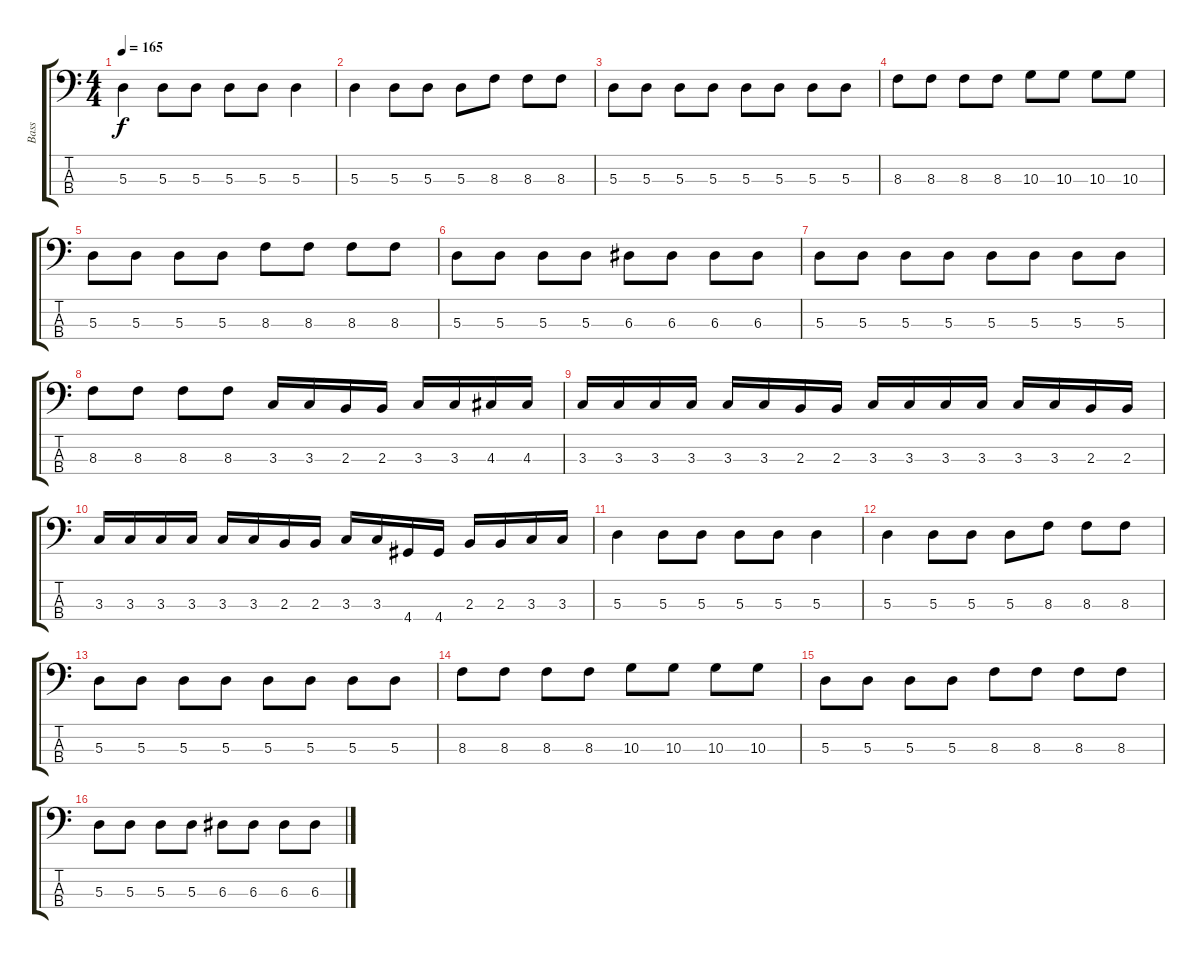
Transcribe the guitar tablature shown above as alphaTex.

\track ("Bass" "Bass") {instrument electricbassfinger}
\staff {score tabs}
\tuning (G2 D2 A1 E1) {hide}
\ts (4 4)
\tempo 165
\clef f4
\ks c
5.3.4{dy f volume 7} 5.3.8 5.3.8 5.3.8 5.3.8 5.3.4 |
5.3.4 5.3.8 5.3.8 5.3.8 8.3.8 8.3.8 8.3.8 |
5.3.8 5.3.8 5.3.8 5.3.8 5.3.8 5.3.8 5.3.8 5.3.8 |
8.3.8 8.3.8 8.3.8 8.3.8 10.3.8 10.3.8 10.3.8 10.3.8 |
5.3.8 5.3.8 5.3.8 5.3.8 8.3.8 8.3.8 8.3.8 8.3.8 |
5.3.8 5.3.8 5.3.8 5.3.8 6.3.8 6.3.8 6.3.8 6.3.8 |
5.3.8 5.3.8 5.3.8 5.3.8 5.3.8 5.3.8 5.3.8 5.3.8 |
8.3.8 8.3.8 8.3.8 8.3.8 3.3.16 3.3.16 2.3.16 2.3.16 3.3.16 3.3.16 4.3.16 4.3.16 |
3.3.16 3.3.16 3.3.16 3.3.16 3.3.16 3.3.16 2.3.16 2.3.16 3.3.16 3.3.16 3.3.16 3.3.16 3.3.16 3.3.16 2.3.16 2.3.16 |
3.3.16 3.3.16 3.3.16 3.3.16 3.3.16 3.3.16 2.3.16 2.3.16 3.3.16 3.3.16 4.4.16 4.4.16 2.3.16 2.3.16 3.3.16 3.3.16 |
5.3.4{volume 7} 5.3.8 5.3.8 5.3.8 5.3.8 5.3.4 |
5.3.4 5.3.8 5.3.8 5.3.8 8.3.8 8.3.8 8.3.8 |
5.3.8 5.3.8 5.3.8 5.3.8 5.3.8 5.3.8 5.3.8 5.3.8 |
8.3.8 8.3.8 8.3.8 8.3.8 10.3.8 10.3.8 10.3.8 10.3.8 |
5.3.8 5.3.8 5.3.8 5.3.8 8.3.8 8.3.8 8.3.8 8.3.8 |
5.3.8 5.3.8 5.3.8 5.3.8 6.3.8 6.3.8 6.3.8 6.3.8
